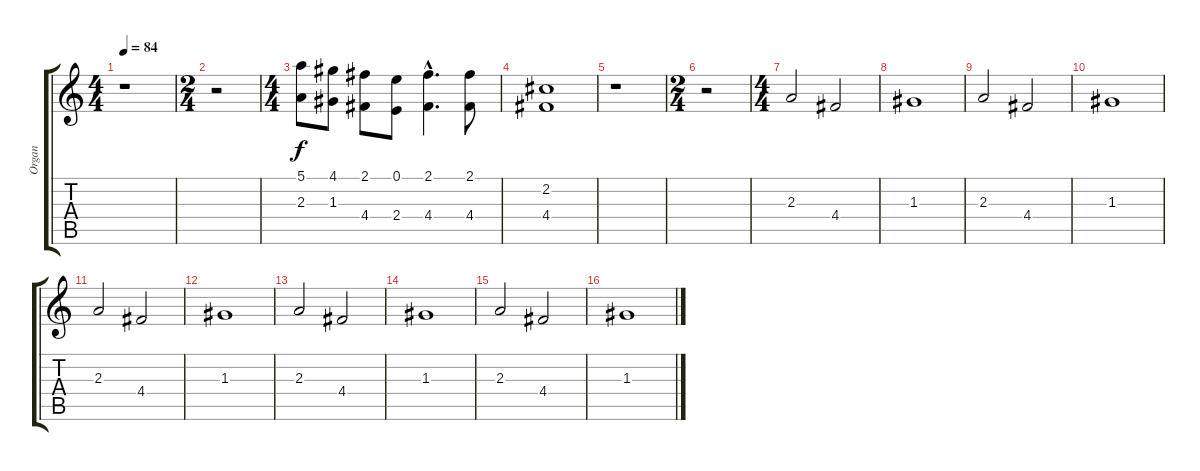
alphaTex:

\track ("Organ" "Organ") {instrument tremolostrings}
\staff {score tabs}
\tuning (E5 B4 G4 D4 A3 E3) {hide}
\ts (4 4)
\tempo 84
\clef g2
\ks c
r.1{dy f} |
\ts (2 4)
r.2 |
\ts (4 4)
(5.1 2.3).8 (4.1 1.3).8 (2.1 4.4).8 (0.1 2.4).8 (2.1{hac} 4.4{hac}).4{d} (2.1 4.4).8 |
(2.2 4.4).1 |
r.1 |
\ts (2 4)
r.2 |
\ts (4 4)
2.3.2 4.4.2 |
1.3.1 |
2.3.2 4.4.2 |
1.3.1 |
2.3.2 4.4.2 |
1.3.1 |
2.3.2 4.4.2 |
1.3.1 |
2.3.2 4.4.2 |
1.3.1
